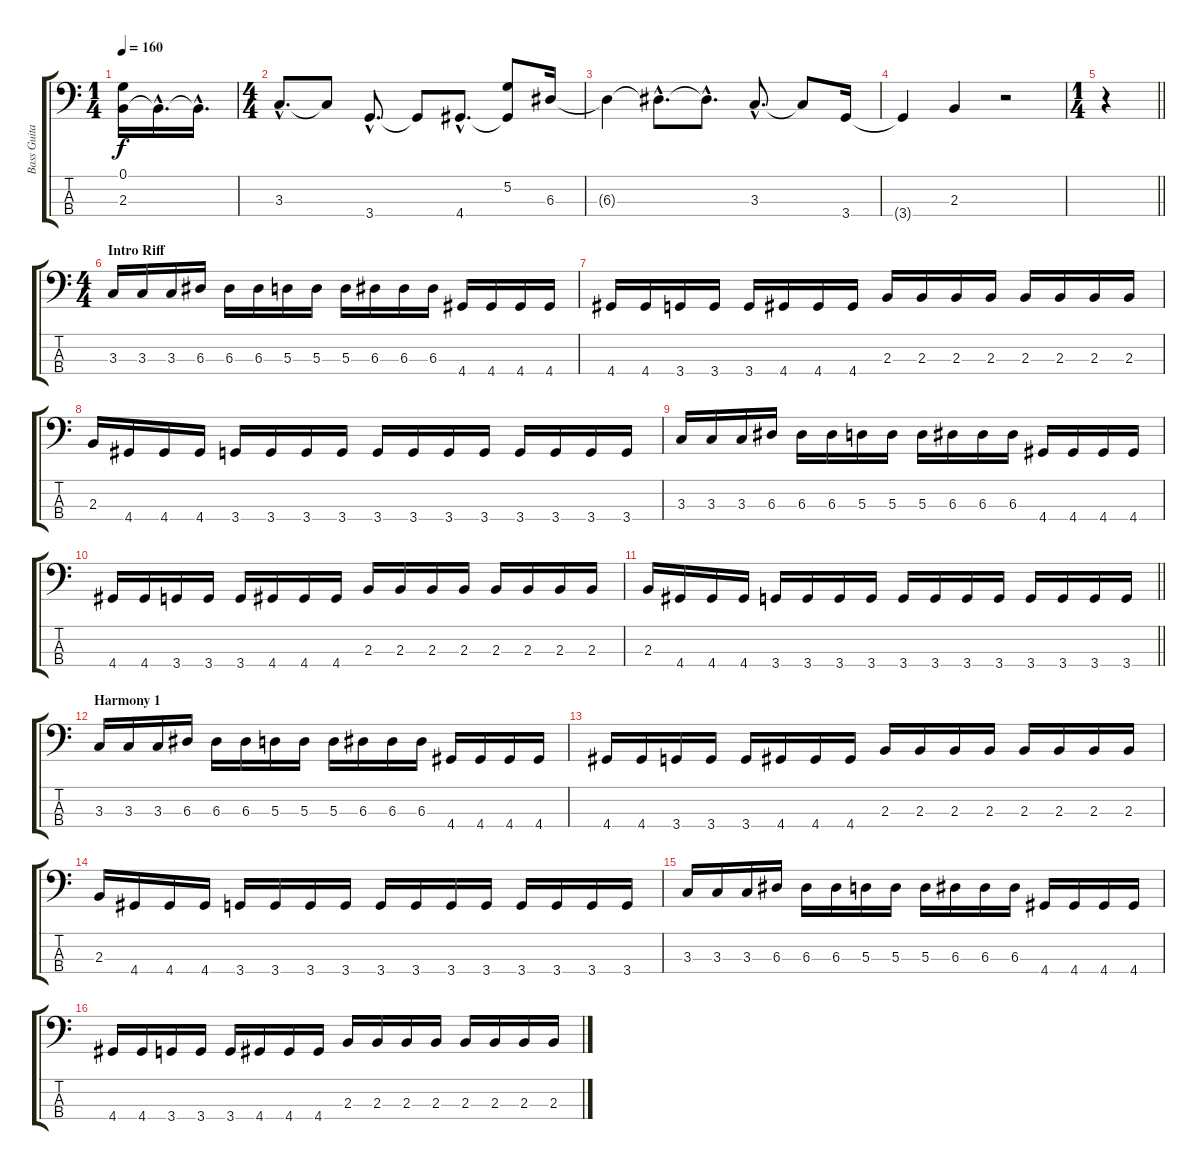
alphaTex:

\track ("Bass Guitar 1" "Bass Guita") {instrument electricbassfinger}
\staff {score tabs}
\tuning (G2 D2 A1 E1) {hide}
\ts (1 4)
\tempo 160
\clef f4
\ks c
(0.1{t} 2.3{t}).16{dy f} 2.3{hac t}.16{d} 2.3{hac t}.16{d} |
\ts (4 4)
3.3{hac}.8{d} 3.3{t}.8 3.4{hac}.8{d} 3.4{t}.8 4.4{hac}.8{d} (5.2{t} 4.4{t}).8 6.3.16 |
6.3{t}.4 6.3{hac t}.8{d} 6.3{hac t}.8{d} 3.3{hac}.8{d} 3.3{t}.8 3.4.16 |
3.4{t}.4 2.3.4 r.2 |
\ts (1 4)
\barLineRight lightlight
r.4 |
\ts (4 4)
\section ("" "Intro Riff")
3.3.16 3.3.16 3.3.16 6.3.16 6.3.16 6.3.16 5.3.16 5.3.16 5.3.16 6.3.16 6.3.16 6.3.16 4.4.16 4.4.16 4.4.16 4.4.16 |
4.4.16 4.4.16 3.4.16 3.4.16 3.4.16 4.4.16 4.4.16 4.4.16 2.3.16 2.3.16 2.3.16 2.3.16 2.3.16 2.3.16 2.3.16 2.3.16 |
2.3.16 4.4.16 4.4.16 4.4.16 3.4.16 3.4.16 3.4.16 3.4.16 3.4.16 3.4.16 3.4.16 3.4.16 3.4.16 3.4.16 3.4.16 3.4.16 |
3.3.16 3.3.16 3.3.16 6.3.16 6.3.16 6.3.16 5.3.16 5.3.16 5.3.16 6.3.16 6.3.16 6.3.16 4.4.16 4.4.16 4.4.16 4.4.16 |
4.4.16 4.4.16 3.4.16 3.4.16 3.4.16 4.4.16 4.4.16 4.4.16 2.3.16 2.3.16 2.3.16 2.3.16 2.3.16 2.3.16 2.3.16 2.3.16 |
\barLineRight lightlight
2.3.16 4.4.16 4.4.16 4.4.16 3.4.16 3.4.16 3.4.16 3.4.16 3.4.16 3.4.16 3.4.16 3.4.16 3.4.16 3.4.16 3.4.16 3.4.16 |
\section ("" "Harmony 1")
3.3.16 3.3.16 3.3.16 6.3.16 6.3.16 6.3.16 5.3.16 5.3.16 5.3.16 6.3.16 6.3.16 6.3.16 4.4.16 4.4.16 4.4.16 4.4.16 |
4.4.16 4.4.16 3.4.16 3.4.16 3.4.16 4.4.16 4.4.16 4.4.16 2.3.16 2.3.16 2.3.16 2.3.16 2.3.16 2.3.16 2.3.16 2.3.16 |
2.3.16 4.4.16 4.4.16 4.4.16 3.4.16 3.4.16 3.4.16 3.4.16 3.4.16 3.4.16 3.4.16 3.4.16 3.4.16 3.4.16 3.4.16 3.4.16 |
3.3.16 3.3.16 3.3.16 6.3.16 6.3.16 6.3.16 5.3.16 5.3.16 5.3.16 6.3.16 6.3.16 6.3.16 4.4.16 4.4.16 4.4.16 4.4.16 |
4.4.16 4.4.16 3.4.16 3.4.16 3.4.16 4.4.16 4.4.16 4.4.16 2.3.16 2.3.16 2.3.16 2.3.16 2.3.16 2.3.16 2.3.16 2.3.16
